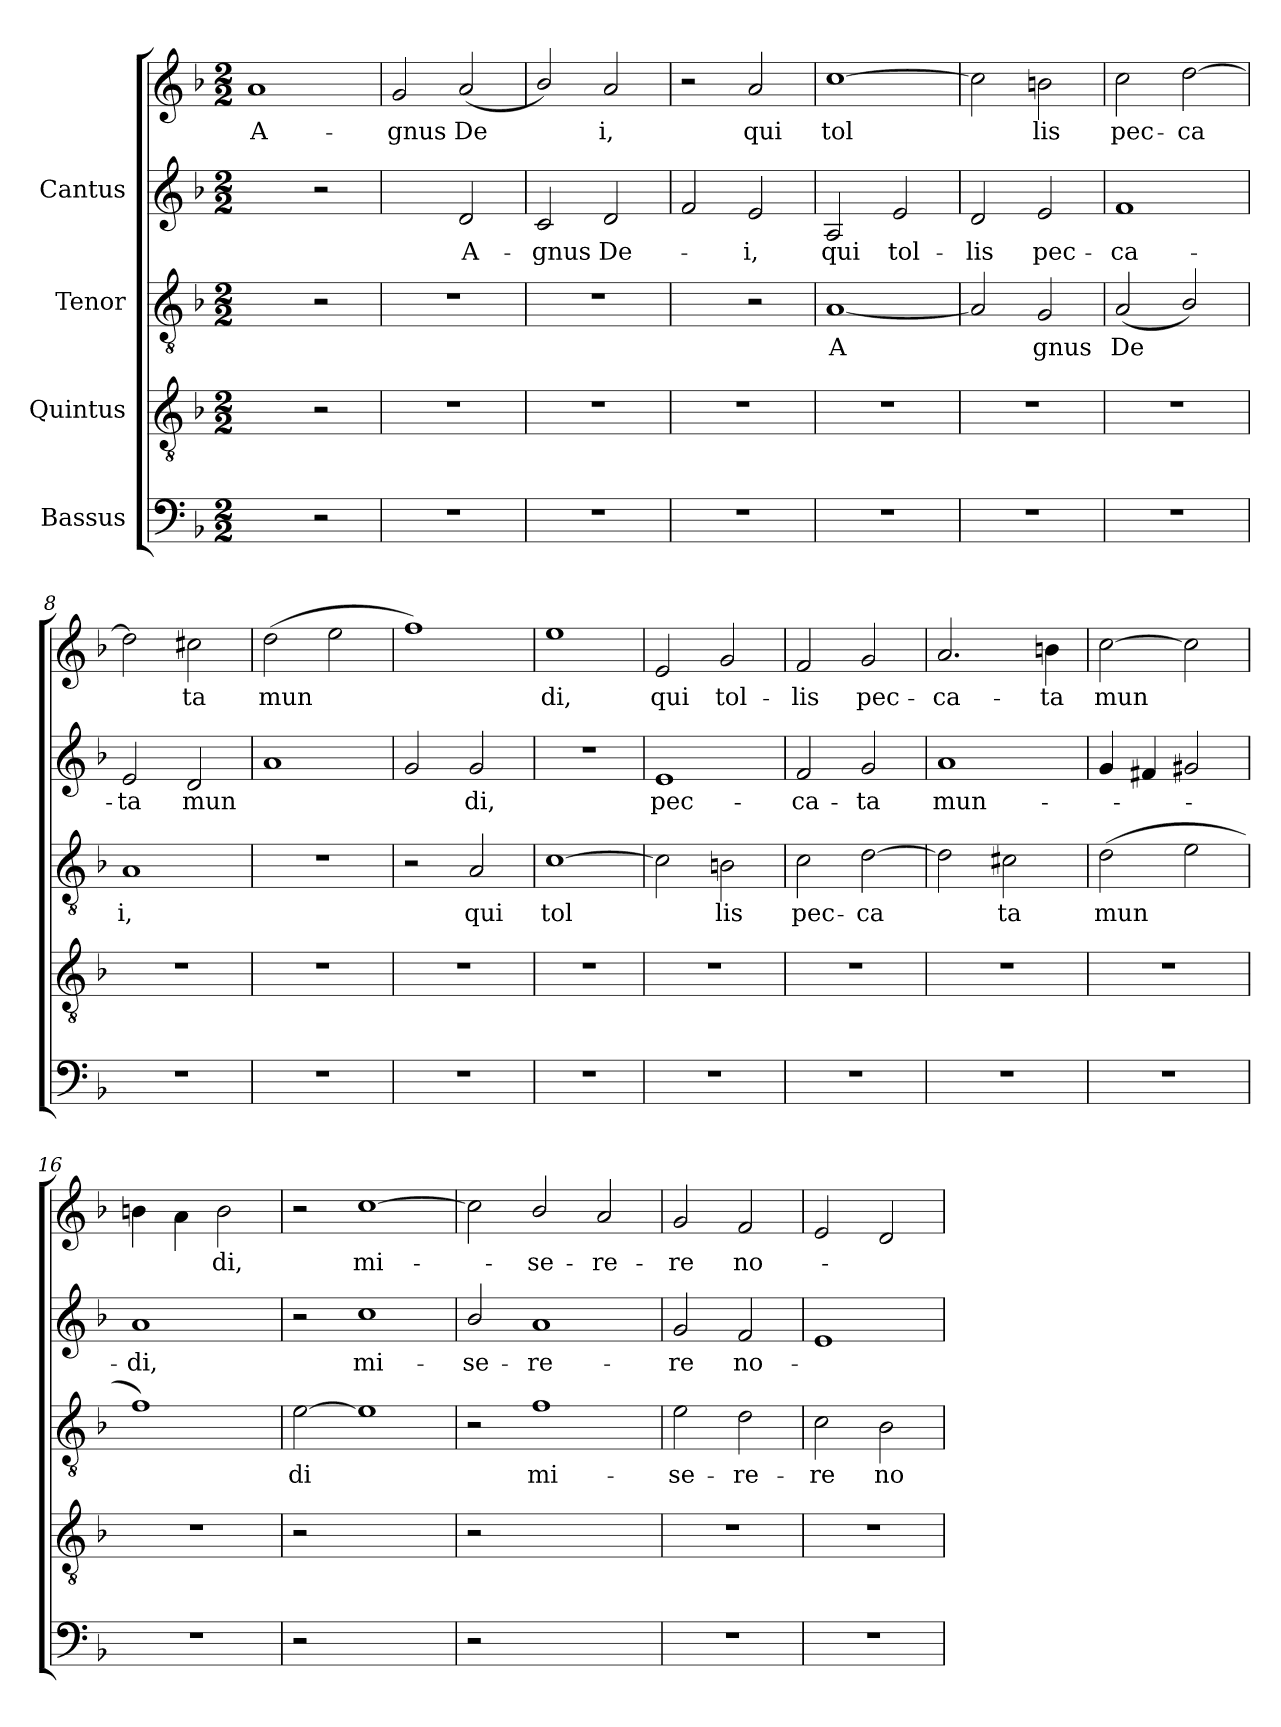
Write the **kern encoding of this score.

**kern	**kern	**kern	**text	**kern	**text	**kern	**text
*part4	*part3	*part2	*part2	*part1	*part1	*part1	*part1
*staff5	*staff4	*staff3	*staff3	*staff2	*staff2	*staff1	*staff1
*I"Bassus	*I"Quintus	*I"Tenor	*	*I"Cantus	*	*	*
!!LO:PB:g=z
*stria5	*stria5	*stria5	*	*stria5	*	*stria5	*
*clefF4	*clefGv2	*clefGv2	*	*clefG2	*	*clefG2	*
*k[b-]	*k[b-]	*k[b-]	*	*k[b-]	*	*k[b-]	*
*F:	*F:	*F:	*	*F:	*	*F:	*
*M2/2	*M2/2	*M2/2	*	*M2/2	*	*M2/2	*
*MM216	*MM216	*MM216	*	*MM216	*	*MM216	*
=1	=1	=1	=1	=1	=1	=1	=1
!	!	!	!	!	!	!	!LO:LY:b
2ryy	2ryy	2ryy	.	2ryy	.	1a	A-
2r	2r	2r	.	2r	.	.	.
=2	=2	=2	=2	=2	=2	=2	=2
!	!	!	!	!	!	!	!LO:LY:b
1r	1r	1r	.	2ryy	.	2g/	-gnus
!	!	!	!	!	!LO:LY:b:cj	!	!LO:LY:b
.	.	.	.	2d/	-A-	(<2a/	De-
=3	=3	=3	=3	=3	=3	=3	=3
!	!	!	!	!	!LO:LY:b:cj	!	!LO:LY:b
1r	1r	1r	.	2c/	gnus	2b-/)	-
!	!	!	!	!	!LO:LY:b:cj	!	!LO:LY:b
.	.	.	.	2d/	De-	2a/	i,
=4	=4	=4	=4	=4	=4	=4	=4
!	!	!	!	!	!LO:LY:b:cj	!	!
1r	1r	2ryy	.	2f/	.	2r	.
!	!	!	!	!	!LO:LY:b:cj	!	!LO:LY:b
.	.	2r	.	2e/	i,	2a/	-qui
=5	=5	=5	=5	=5	=5	=5	=5
!	!	!	!LO:LY:b:cj	!	!LO:LY:b:cj	!	!LO:LY:b
1r	1r	[<1A	A-	2A/	-qui	[>1cc	tol-
!	!	!	!	!	!LO:LY:b:cj	!	!
.	.	.	.	2e/	tol-	.	.
=6	=6	=6	=6	=6	=6	=6	=6
!	!	!	!LO:LY:b:cj	!	!LO:LY:b:cj	!	!LO:LY:b
1r	1r	2A/]	-	2d/	lis	2cc\]	-
!	!	!	!LO:LY:b:cj	!	!LO:LY:b:cj	!	!LO:LY:b
.	.	2G/	gnus	2e/	pec-	2bn\	lis
=7	=7	=7	=7	=7	=7	=7	=7
!	!	!	!LO:LY:b:cj	!	!LO:LY:b:cj	!	!LO:LY:b
1r	1r	(<2A/	De-	1f	-ca-	2cc\	-pec-
!	!	!	!LO:LY:b:cj	!	!	!	!LO:LY:b
.	.	2B-/)	--	.	.	[>2dd\	-ca-
!!LO:LB:g=z
=8	=8	=8	=8	=8	=8	=8	=8
!	!	!	!LO:LY:b:cj	!	!LO:LY:b:cj	!	!LO:LY:b
1r	1r	1A	-i,	2e/	ta	2dd\]	-
!	!	!	!	!	!LO:LY:b:cj	!	!LO:LY:b
.	.	.	.	2d/	mun-	2cc#X\	ta
=9	=9	=9	=9	=9	=9	=9	=9
!	!	!	!	!	!	!	!LO:LY:b
1r	1r	1r	.	1a	.	(>2dd\	-mun-
!	!	!	!	!	!	!	!LO:LY:b
.	.	.	.	.	.	2ee\	--
=10	=10	=10	=10	=10	=10	=10	=10
!	!	!	!	!	!LO:LY:b:cj	!	!
1r	1r	2r	.	2g/	-	1ff)	.
!	!	!	!LO:LY:b:cj	!	!LO:LY:b:cj	!	!
.	.	2A/	qui	2g/	di,	.	.
=11	=11	=11	=11	=11	=11	=11	=11
!	!	!	!LO:LY:b:cj	!	!	!	!LO:LY:b
1r	1r	[>1c	tol-	1r	.	1ee	di,
!!LO:LB:g=z
=12	=12	=12	=12	=12	=12	=12	=12
!	!	!	!LO:LY:b:cj	!	!LO:LY:b:cj	!	!LO:LY:b
1r	1r	2c\]	-	1e	-pec-	2e/	qui
!	!	!	!LO:LY:b:cj	!	!	!	!LO:LY:b
.	.	2Bn\	lis	.	.	2g/	tol-
!!LO:LB:g=z
=13	=13	=13	=13	=13	=13	=13	=13
!	!	!	!LO:LY:b:cj	!	!LO:LY:b:cj	!	!LO:LY:b
1r	1r	2c\	pec-	2f/	-ca-	2f/	-lis
!	!	!	!LO:LY:b:cj	!	!LO:LY:b:cj	!	!LO:LY:b
.	.	[>2d\	-ca-	2g/	-ta	2g/	pec-
!!LO:LB:g=z
=14	=14	=14	=14	=14	=14	=14	=14
!	!	!	!LO:LY:b:cj	!	!LO:LY:b:cj	!	!LO:LY:b
1r	1r	2d\]	-	1a	mun-	2.a/	ca-
!	!	!	!LO:LY:b:cj	!	!	!	!
.	.	2c#X\	ta	.	.	.	.
!	!	!	!	!	!	!	!LO:LY:b
.	.	.	.	.	.	4bn\	-ta
!!LO:PB:g=z
=15	=15	=15	=15	=15	=15	=15	=15
!	!	!	!LO:LY:b:cj	!	!	!	!LO:LY:b
1r	1r	(>2d\	mun-	4g/	.	[>2cc\	-mun-
.	.	.	.	4f#X/	.	.	.
!	!	!	!LO:LY:b:cj	!	!	!	!LO:LY:b
.	.	2e\	--	2g#X/	.	2cc\]	--
!!LO:LB:g=z
=16	=16	=16	=16	=16	=16	=16	=16
!	!	!	!	!	!LO:LY:b:cj	!	!LO:LY:b
1r	1r	1f)	.	1a	di,	4bn\	-
!	!	!	!	!	!	!	!LO:LY:b
.	.	.	.	.	.	4a\	.
!	!	!	!	!	!	!	!LO:LY:b
.	.	.	.	.	.	2b\	di,
!!LO:LB:g=z
=17	=17	=17	=17	=17	=17	=17	=17
!	!	!	!LO:LY:b:cj	!	!	!	!
2r	2r	[>2e\	-di	2r	.	2r	.
!	!	!	!	!	!LO:LY:b:cj	!	!LO:LY:b
1ryy	1ryy	1e]	.	1cc	-mi-	[>1cc	mi-
!!LO:LB:g=z
=18	=18	=18	=18	=18	=18	=18	=18
!	!	!	!	!	!LO:LY:b:cj	!	!
2r	2r	2r	.	2b-/	-se-	2cc\]	.
!	!	!	!LO:LY:b:cj	!	!LO:LY:b:cj	!	!LO:LY:b
1ryy	1ryy	1f	mi-	1a	-re-	2b-/	-se-
!	!	!	!	!	!	!	!LO:LY:b
.	.	.	.	.	.	2a/	-re-
!!LO:PB:g=z
=19	=19	=19	=19	=19	=19	=19	=19
!	!	!	!LO:LY:b:cj	!	!LO:LY:b:cj	!	!LO:LY:b
1r	1r	2e\	-se-	2g/	-re	2g/	-re
!	!	!	!LO:LY:b:cj	!	!LO:LY:b:cj	!	!LO:LY:b
.	.	2d\	-re-	2f/	no-	2f/	no-
!!LO:LB:g=z
=20	=20	=20	=20	=20	=20	=20	=20
!	!	!	!LO:LY:b:cj	!	!	!	!
1r	1r	2c\	-re	1e	.	2e/	.
!	!	!	!LO:LY:b:cj	!	!	!	!
.	.	2B-\	no-	.	.	2d/	.
=	=	=	=	=	=	=	=
*-	*-	*-	*-	*-	*-	*-	*-
